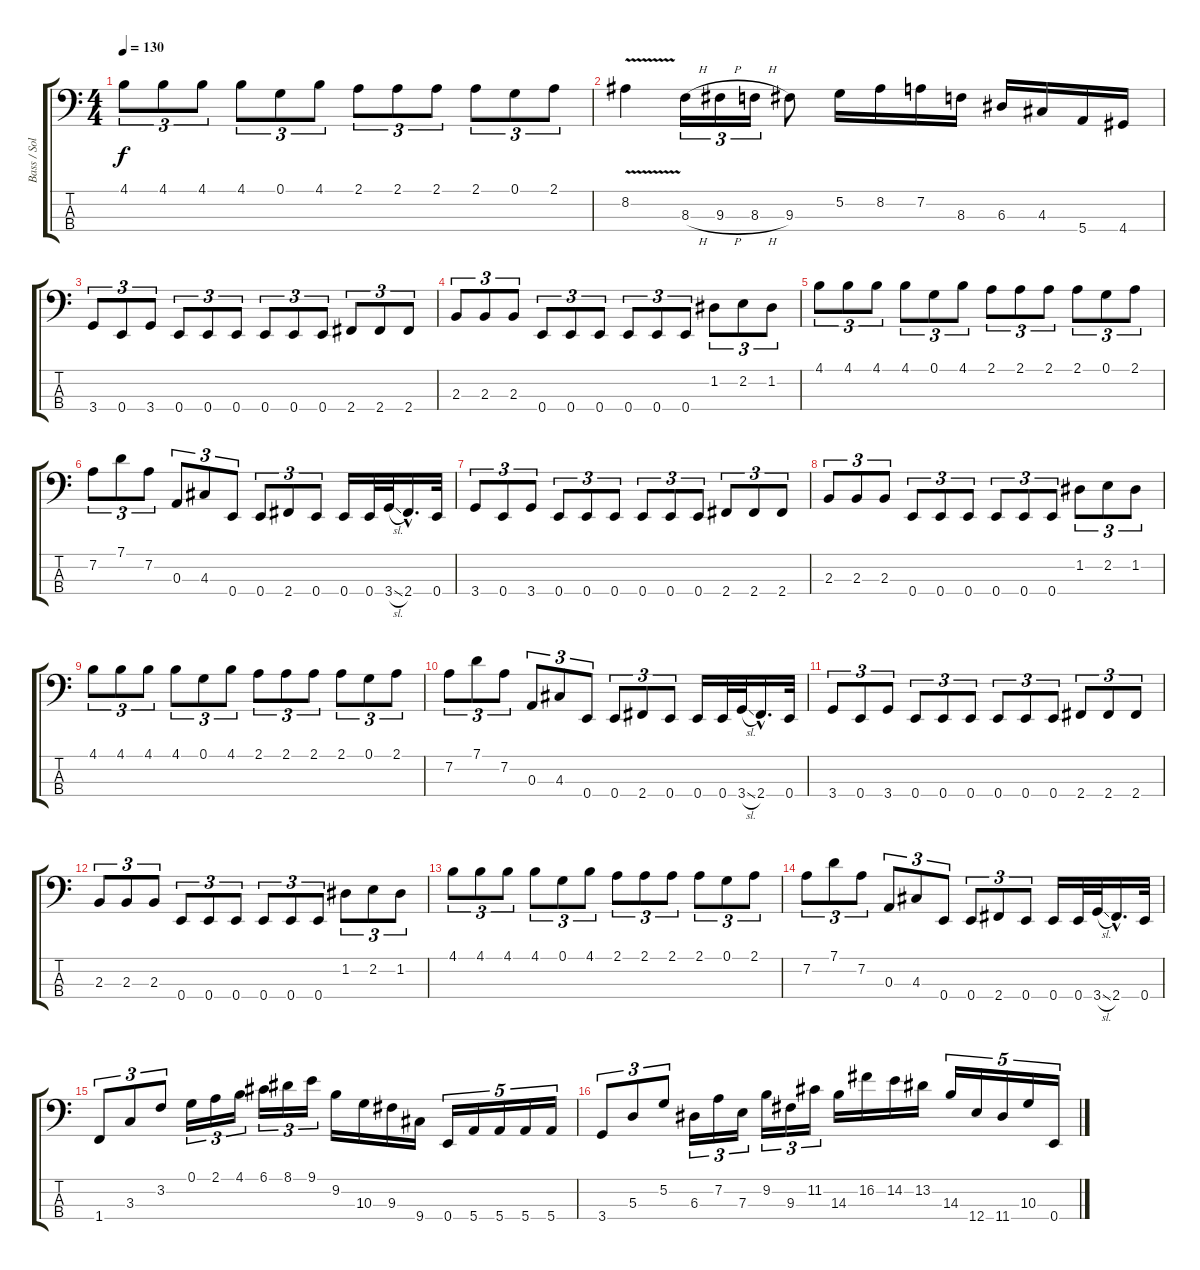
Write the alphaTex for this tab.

\track ("Bass / Solo" "Bass / Sol") {instrument electricbassfinger}
\staff {score tabs}
\tuning (G2 D2 A1 E1) {hide}
\ts (4 4)
\tempo 130
\clef f4
\ks c
4.1.8{tu (3 2) dy f} 4.1.8{tu (3 2)} 4.1.8{tu (3 2)} 4.1.8{tu (3 2)} 0.1.8{tu (3 2)} 4.1.8{tu (3 2)} 2.1.8{tu (3 2)} 2.1.8{tu (3 2)} 2.1.8{tu (3 2)} 2.1.8{tu (3 2)} 0.1.8{tu (3 2)} 2.1.8{tu (3 2)} |
8.2{v}.4 8.3{h}.16{tu (3 2)} 9.3{h}.16{tu (3 2)} 8.3{h}.16{tu (3 2)} 9.3.8 5.2.16 8.2.16 7.2.16 8.3.16 6.3.16 4.3.16 5.4.16 4.4.16 |
3.4.8{tu (3 2)} 0.4.8{tu (3 2)} 3.4.8{tu (3 2)} 0.4.8{tu (3 2)} 0.4.8{tu (3 2)} 0.4.8{tu (3 2)} 0.4.8{tu (3 2)} 0.4.8{tu (3 2)} 0.4.8{tu (3 2)} 2.4.8{tu (3 2)} 2.4.8{tu (3 2)} 2.4.8{tu (3 2)} |
2.3.8{tu (3 2)} 2.3.8{tu (3 2)} 2.3.8{tu (3 2)} 0.4.8{tu (3 2)} 0.4.8{tu (3 2)} 0.4.8{tu (3 2)} 0.4.8{tu (3 2)} 0.4.8{tu (3 2)} 0.4.8{tu (3 2)} 1.2.8{tu (3 2)} 2.2.8{tu (3 2)} 1.2.8{tu (3 2)} |
4.1.8{tu (3 2)} 4.1.8{tu (3 2)} 4.1.8{tu (3 2)} 4.1.8{tu (3 2)} 0.1.8{tu (3 2)} 4.1.8{tu (3 2)} 2.1.8{tu (3 2)} 2.1.8{tu (3 2)} 2.1.8{tu (3 2)} 2.1.8{tu (3 2)} 0.1.8{tu (3 2)} 2.1.8{tu (3 2)} |
7.2.8{tu (3 2)} 7.1.8{tu (3 2)} 7.2.8{tu (3 2)} 0.3.8{tu (3 2)} 4.3.8{tu (3 2)} 0.4.8{tu (3 2)} 0.4.8{tu (3 2)} 2.4.8{tu (3 2)} 0.4.8{tu (3 2)} 0.4.16 0.4.32 3.4{sl}.32 2.4{hac}.16{d} 0.4.32 |
3.4.8{tu (3 2)} 0.4.8{tu (3 2)} 3.4.8{tu (3 2)} 0.4.8{tu (3 2)} 0.4.8{tu (3 2)} 0.4.8{tu (3 2)} 0.4.8{tu (3 2)} 0.4.8{tu (3 2)} 0.4.8{tu (3 2)} 2.4.8{tu (3 2)} 2.4.8{tu (3 2)} 2.4.8{tu (3 2)} |
2.3.8{tu (3 2)} 2.3.8{tu (3 2)} 2.3.8{tu (3 2)} 0.4.8{tu (3 2)} 0.4.8{tu (3 2)} 0.4.8{tu (3 2)} 0.4.8{tu (3 2)} 0.4.8{tu (3 2)} 0.4.8{tu (3 2)} 1.2.8{tu (3 2)} 2.2.8{tu (3 2)} 1.2.8{tu (3 2)} |
4.1.8{tu (3 2)} 4.1.8{tu (3 2)} 4.1.8{tu (3 2)} 4.1.8{tu (3 2)} 0.1.8{tu (3 2)} 4.1.8{tu (3 2)} 2.1.8{tu (3 2)} 2.1.8{tu (3 2)} 2.1.8{tu (3 2)} 2.1.8{tu (3 2)} 0.1.8{tu (3 2)} 2.1.8{tu (3 2)} |
7.2.8{tu (3 2)} 7.1.8{tu (3 2)} 7.2.8{tu (3 2)} 0.3.8{tu (3 2)} 4.3.8{tu (3 2)} 0.4.8{tu (3 2)} 0.4.8{tu (3 2)} 2.4.8{tu (3 2)} 0.4.8{tu (3 2)} 0.4.16 0.4.32 3.4{sl}.32 2.4{hac}.16{d} 0.4.32 |
3.4.8{tu (3 2)} 0.4.8{tu (3 2)} 3.4.8{tu (3 2)} 0.4.8{tu (3 2)} 0.4.8{tu (3 2)} 0.4.8{tu (3 2)} 0.4.8{tu (3 2)} 0.4.8{tu (3 2)} 0.4.8{tu (3 2)} 2.4.8{tu (3 2)} 2.4.8{tu (3 2)} 2.4.8{tu (3 2)} |
2.3.8{tu (3 2)} 2.3.8{tu (3 2)} 2.3.8{tu (3 2)} 0.4.8{tu (3 2)} 0.4.8{tu (3 2)} 0.4.8{tu (3 2)} 0.4.8{tu (3 2)} 0.4.8{tu (3 2)} 0.4.8{tu (3 2)} 1.2.8{tu (3 2)} 2.2.8{tu (3 2)} 1.2.8{tu (3 2)} |
4.1.8{tu (3 2)} 4.1.8{tu (3 2)} 4.1.8{tu (3 2)} 4.1.8{tu (3 2)} 0.1.8{tu (3 2)} 4.1.8{tu (3 2)} 2.1.8{tu (3 2)} 2.1.8{tu (3 2)} 2.1.8{tu (3 2)} 2.1.8{tu (3 2)} 0.1.8{tu (3 2)} 2.1.8{tu (3 2)} |
7.2.8{tu (3 2)} 7.1.8{tu (3 2)} 7.2.8{tu (3 2)} 0.3.8{tu (3 2)} 4.3.8{tu (3 2)} 0.4.8{tu (3 2)} 0.4.8{tu (3 2)} 2.4.8{tu (3 2)} 0.4.8{tu (3 2)} 0.4.16 0.4.32 3.4{sl}.32 2.4{hac}.16{d} 0.4.32 |
1.4.8{tu (3 2)} 3.3.8{tu (3 2)} 3.2.8{tu (3 2)} 0.1.16{tu (3 2)} 2.1.16{tu (3 2)} 4.1.16{tu (3 2)} 6.1.16{tu (3 2)} 8.1.16{tu (3 2)} 9.1.16{tu (3 2)} 9.2.16 10.3.16 9.3.16 9.4.16 0.4.16{tu (5 4)} 5.4.16{tu (5 4)} 5.4.16{tu (5 4)} 5.4.16{tu (5 4)} 5.4.16{tu (5 4)} |
3.4.8{tu (3 2)} 5.3.8{tu (3 2)} 5.2.8{tu (3 2)} 6.3.16{tu (3 2)} 7.2.16{tu (3 2)} 7.3.16{tu (3 2)} 9.2.16{tu (3 2)} 9.3.16{tu (3 2)} 11.2.16{tu (3 2)} 14.3.16 16.2.16 14.2.16 13.2.16 14.3.16{tu (5 4)} 12.4.16{tu (5 4)} 11.4.16{tu (5 4)} 10.3.16{tu (5 4)} 0.4.16{tu (5 4)}
